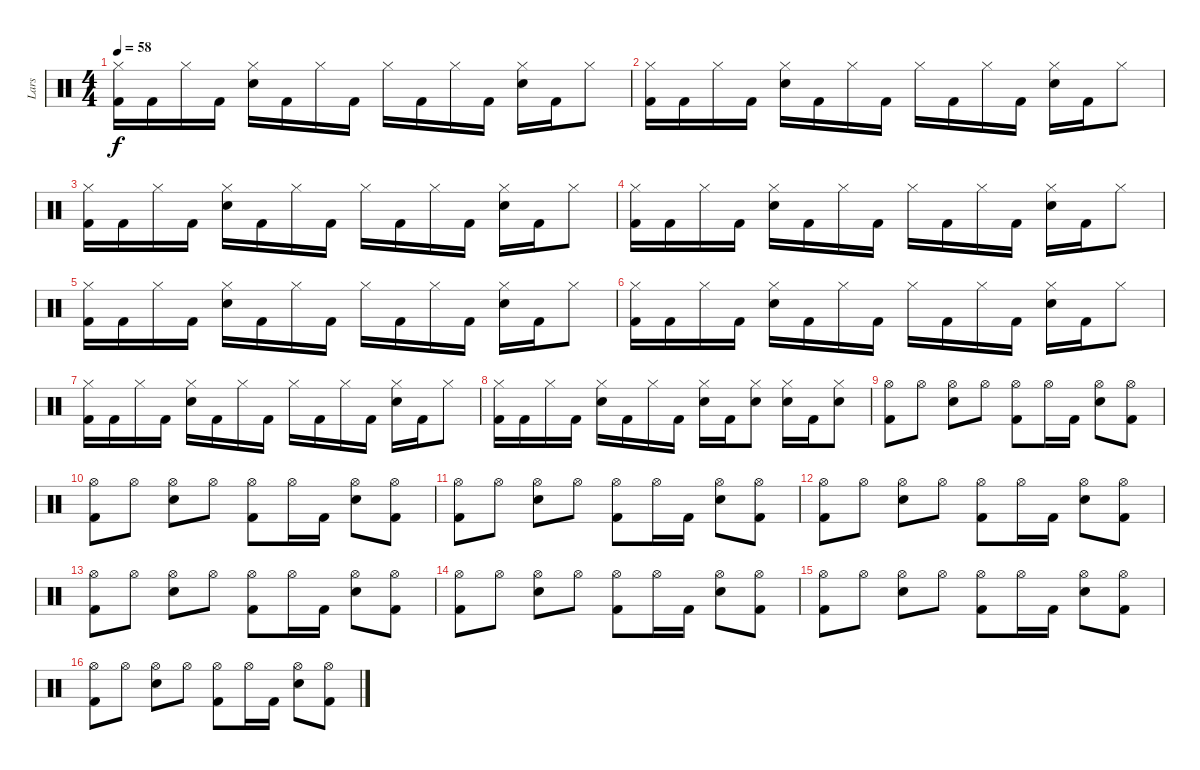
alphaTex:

\track ("Lars " "Lars ") {instrument percussion}
\staff {score}
\articulation defaults
\ts (4 4)
\tempo 58
\clef neutral
\ks c
("Hi-Hat (closed)" "Kick (hit) 2").16{dy f} "Kick (hit) 2".16 "Hi-Hat (closed)".16 "Kick (hit) 2".16 ("Hi-Hat (closed)" "Snare (hit) 2").16 "Kick (hit) 2".16 "Hi-Hat (closed)".16 "Kick (hit) 2".16 "Hi-Hat (closed)".16 "Kick (hit) 2".16 "Hi-Hat (closed)".16 "Kick (hit) 2".16 ("Hi-Hat (closed)" "Snare (hit) 2").16 "Kick (hit) 2".16 "Hi-Hat (closed)".8 |
("Hi-Hat (closed)" "Kick (hit) 2").16 "Kick (hit) 2".16 "Hi-Hat (closed)".16 "Kick (hit) 2".16 ("Hi-Hat (closed)" "Snare (hit) 2").16 "Kick (hit) 2".16 "Hi-Hat (closed)".16 "Kick (hit) 2".16 "Hi-Hat (closed)".16 "Kick (hit) 2".16 "Hi-Hat (closed)".16 "Kick (hit) 2".16 ("Hi-Hat (closed)" "Snare (hit) 2").16 "Kick (hit) 2".16 "Hi-Hat (closed)".8 |
("Kick (hit) 2" "Hi-Hat (closed)").16 "Kick (hit) 2".16 "Hi-Hat (closed)".16 "Kick (hit) 2".16 ("Snare (hit) 2" "Hi-Hat (closed)").16 "Kick (hit) 2".16 "Hi-Hat (closed)".16 "Kick (hit) 2".16 "Hi-Hat (closed)".16 "Kick (hit) 2".16 "Hi-Hat (closed)".16 "Kick (hit) 2".16 ("Snare (hit) 2" "Hi-Hat (closed)").16 "Kick (hit) 2".16 "Hi-Hat (closed)".8 |
("Kick (hit) 2" "Hi-Hat (closed)").16 "Kick (hit) 2".16 "Hi-Hat (closed)".16 "Kick (hit) 2".16 ("Snare (hit) 2" "Hi-Hat (closed)").16 "Kick (hit) 2".16 "Hi-Hat (closed)".16 "Kick (hit) 2".16 "Hi-Hat (closed)".16 "Kick (hit) 2".16 "Hi-Hat (closed)".16 "Kick (hit) 2".16 ("Snare (hit) 2" "Hi-Hat (closed)").16 "Kick (hit) 2".16 "Hi-Hat (closed)".8 |
("Kick (hit) 2" "Hi-Hat (closed)").16 "Kick (hit) 2".16 "Hi-Hat (closed)".16 "Kick (hit) 2".16 ("Snare (hit) 2" "Hi-Hat (closed)").16 "Kick (hit) 2".16 "Hi-Hat (closed)".16 "Kick (hit) 2".16 "Hi-Hat (closed)".16 "Kick (hit) 2".16 "Hi-Hat (closed)".16 "Kick (hit) 2".16 ("Snare (hit) 2" "Hi-Hat (closed)").16 "Kick (hit) 2".16 "Hi-Hat (closed)".8 |
("Kick (hit) 2" "Hi-Hat (closed)").16 "Kick (hit) 2".16 "Hi-Hat (closed)".16 "Kick (hit) 2".16 ("Snare (hit) 2" "Hi-Hat (closed)").16 "Kick (hit) 2".16 "Hi-Hat (closed)".16 "Kick (hit) 2".16 "Hi-Hat (closed)".16 "Kick (hit) 2".16 "Hi-Hat (closed)".16 "Kick (hit) 2".16 ("Snare (hit) 2" "Hi-Hat (closed)").16 "Kick (hit) 2".16 "Hi-Hat (closed)".8 |
("Kick (hit) 2" "Hi-Hat (closed)").16 "Kick (hit) 2".16 "Hi-Hat (closed)".16 "Kick (hit) 2".16 ("Snare (hit) 2" "Hi-Hat (closed)").16 "Kick (hit) 2".16 "Hi-Hat (closed)".16 "Kick (hit) 2".16 "Hi-Hat (closed)".16 "Kick (hit) 2".16 "Hi-Hat (closed)".16 "Kick (hit) 2".16 ("Snare (hit) 2" "Hi-Hat (closed)").16 "Kick (hit) 2".16 "Hi-Hat (closed)".8 |
("Kick (hit) 2" "Hi-Hat (closed)").16 "Kick (hit) 2".16 "Hi-Hat (closed)".16 "Kick (hit) 2".16 ("Snare (hit) 2" "Hi-Hat (closed)").16 "Kick (hit) 2".16 "Hi-Hat (closed)".16 "Kick (hit) 2".16 ("Snare (hit) 2" "Hi-Hat (closed)").16 "Kick (hit) 2".16 ("Snare (hit) 2" "Hi-Hat (closed)").8 ("Snare (hit) 2" "Hi-Hat (closed)").16 "Kick (hit) 2".16 ("Snare (hit) 2" "Hi-Hat (closed)").8 |
("Kick (hit) 2" "Hi-Hat (open)").8 "Hi-Hat (open)".8 ("Snare (hit) 2" "Hi-Hat (open)").8 "Hi-Hat (open)".8 ("Kick (hit) 2" "Hi-Hat (open)").8 "Hi-Hat (open)".16 "Kick (hit) 2".16 ("Snare (hit) 2" "Hi-Hat (open)").8 ("Kick (hit) 2" "Hi-Hat (open)").8 |
("Kick (hit) 2" "Hi-Hat (open)").8 "Hi-Hat (open)".8 ("Snare (hit) 2" "Hi-Hat (open)").8 "Hi-Hat (open)".8 ("Kick (hit) 2" "Hi-Hat (open)").8 "Hi-Hat (open)".16 "Kick (hit) 2".16 ("Snare (hit) 2" "Hi-Hat (open)").8 ("Kick (hit) 2" "Hi-Hat (open)").8 |
("Kick (hit) 2" "Hi-Hat (open)").8 "Hi-Hat (open)".8 ("Snare (hit) 2" "Hi-Hat (open)").8 "Hi-Hat (open)".8 ("Kick (hit) 2" "Hi-Hat (open)").8 "Hi-Hat (open)".16 "Kick (hit) 2".16 ("Snare (hit) 2" "Hi-Hat (open)").8 ("Kick (hit) 2" "Hi-Hat (open)").8 |
("Kick (hit) 2" "Hi-Hat (open)").8 "Hi-Hat (open)".8 ("Snare (hit) 2" "Hi-Hat (open)").8 "Hi-Hat (open)".8 ("Kick (hit) 2" "Hi-Hat (open)").8 "Hi-Hat (open)".16 "Kick (hit) 2".16 ("Snare (hit) 2" "Hi-Hat (open)").8 ("Kick (hit) 2" "Hi-Hat (open)").8 |
("Kick (hit) 2" "Hi-Hat (open)").8 "Hi-Hat (open)".8 ("Snare (hit) 2" "Hi-Hat (open)").8 "Hi-Hat (open)".8 ("Kick (hit) 2" "Hi-Hat (open)").8 "Hi-Hat (open)".16 "Kick (hit) 2".16 ("Snare (hit) 2" "Hi-Hat (open)").8 ("Kick (hit) 2" "Hi-Hat (open)").8 |
("Kick (hit) 2" "Hi-Hat (open)").8 "Hi-Hat (open)".8 ("Snare (hit) 2" "Hi-Hat (open)").8 "Hi-Hat (open)".8 ("Kick (hit) 2" "Hi-Hat (open)").8 "Hi-Hat (open)".16 "Kick (hit) 2".16 ("Snare (hit) 2" "Hi-Hat (open)").8 ("Kick (hit) 2" "Hi-Hat (open)").8 |
("Kick (hit) 2" "Hi-Hat (open)").8 "Hi-Hat (open)".8 ("Snare (hit) 2" "Hi-Hat (open)").8 "Hi-Hat (open)".8 ("Kick (hit) 2" "Hi-Hat (open)").8 "Hi-Hat (open)".16 "Kick (hit) 2".16 ("Snare (hit) 2" "Hi-Hat (open)").8 ("Kick (hit) 2" "Hi-Hat (open)").8 |
("Kick (hit) 2" "Hi-Hat (open)").8 "Hi-Hat (open)".8 ("Snare (hit) 2" "Hi-Hat (open)").8 "Hi-Hat (open)".8 ("Kick (hit) 2" "Hi-Hat (open)").8 "Hi-Hat (open)".16 "Kick (hit) 2".16 ("Snare (hit) 2" "Hi-Hat (open)").8 ("Kick (hit) 2" "Hi-Hat (open)").8
